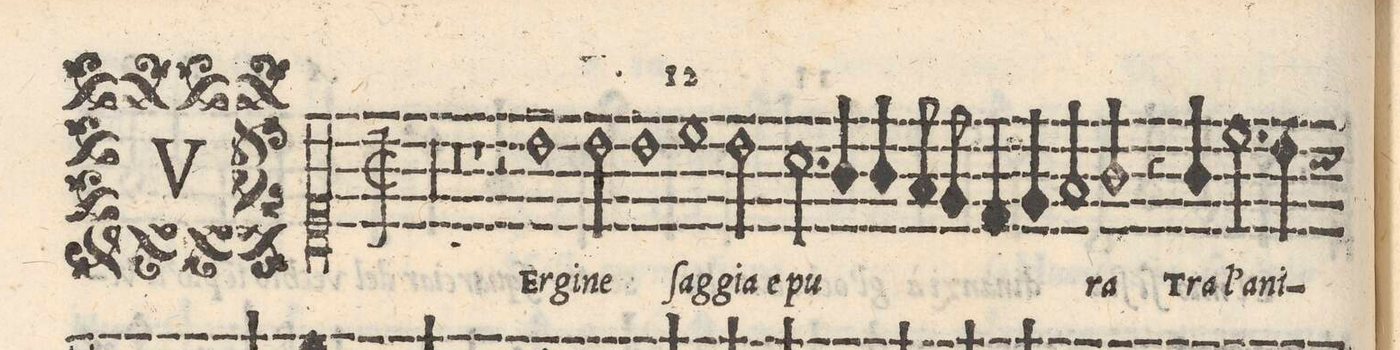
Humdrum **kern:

**kern	**text
*I"ALTO	*
*clefC1	*
*k[]	*
*met(C|)	*
*M2/1	*
00r	.
=2-	=2-
=3-	=3-
0r	.
=4-	=4-
1r	.
2r	.
1b\	VEr-
=5-	=5-
2b\	-gi-
1b	-ne
=6-	=6-
1cc	ſag-
2b\	-gia e
2.a\	pu-
=7-	=7-
4g/	.
4g/	.
8f/	.
8e/	.
4d/	.
4e/	.
2f/	.
=8-	=8-
2g/	-ra
4r	.
4g/	Tra
2.cc\	l`a-
4b\	-ni-
=9-	=9-
*-	*-
